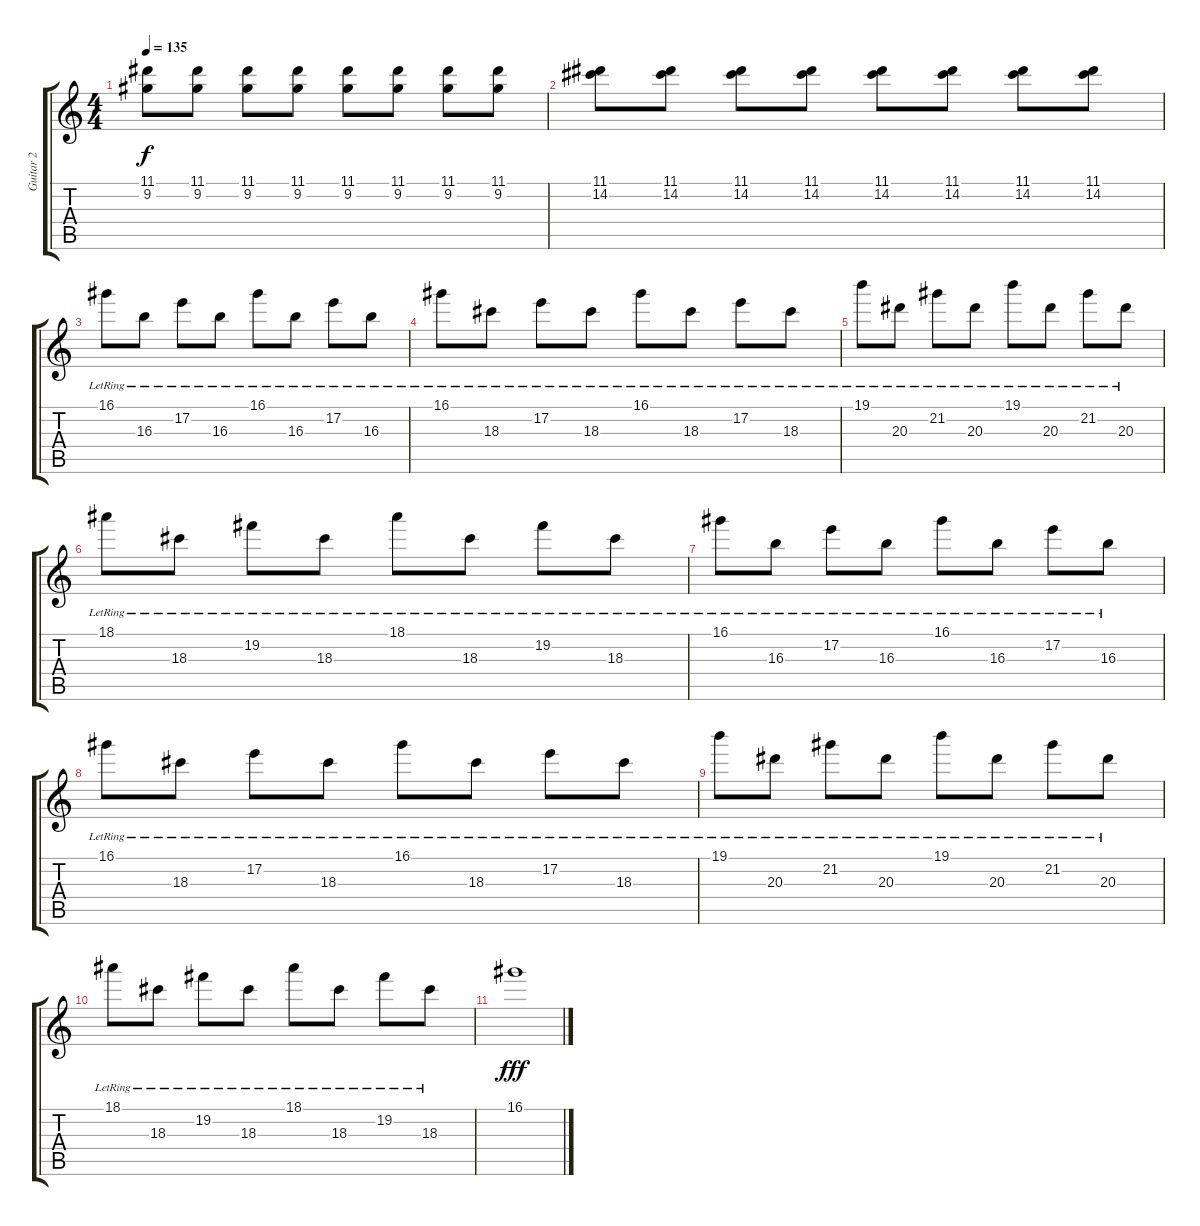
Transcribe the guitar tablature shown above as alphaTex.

\track ("Guitar 2" "Guitar 2") {instrument electricguitarjazz}
\staff {score tabs}
\tuning (E4 B3 G3 D3 A2 E2) {hide}
\ts (4 4)
\tempo 135
\clef g2
\ks c
(11.1 9.2).8{dy f} (11.1 9.2).8 (11.1 9.2).8 (11.1 9.2).8 (11.1 9.2).8 (11.1 9.2).8 (11.1 9.2).8 (11.1 9.2).8 |
(11.1 14.2).8 (11.1 14.2).8 (11.1 14.2).8 (11.1 14.2).8 (11.1 14.2).8 (11.1 14.2).8 (11.1 14.2).8 (11.1 14.2).8 |
16.1{lr}.8 16.3{lr}.8 17.2{lr}.8 16.3{lr}.8 16.1{lr}.8 16.3{lr}.8 17.2{lr}.8 16.3{lr}.8 |
16.1{lr}.8 18.3{lr}.8 17.2{lr}.8 18.3{lr}.8 16.1{lr}.8 18.3{lr}.8 17.2{lr}.8 18.3{lr}.8 |
19.1{lr}.8 20.3{lr}.8 21.2{lr}.8 20.3{lr}.8 19.1{lr}.8 20.3{lr}.8 21.2{lr}.8 20.3{lr}.8 |
18.1{lr}.8 18.3{lr}.8 19.2{lr}.8 18.3{lr}.8 18.1{lr}.8 18.3{lr}.8 19.2{lr}.8 18.3{lr}.8 |
16.1{lr}.8 16.3{lr}.8 17.2{lr}.8 16.3{lr}.8 16.1{lr}.8 16.3{lr}.8 17.2{lr}.8 16.3{lr}.8 |
16.1{lr}.8 18.3{lr}.8 17.2{lr}.8 18.3{lr}.8 16.1{lr}.8 18.3{lr}.8 17.2{lr}.8 18.3{lr}.8 |
19.1{lr}.8 20.3{lr}.8 21.2{lr}.8 20.3{lr}.8 19.1{lr}.8 20.3{lr}.8 21.2{lr}.8 20.3{lr}.8 |
18.1{lr}.8 18.3{lr}.8 19.2{lr}.8 18.3{lr}.8 18.1{lr}.8 18.3{lr}.8 19.2{lr}.8 18.3{lr}.8 |
16.1.1{dy fff}
